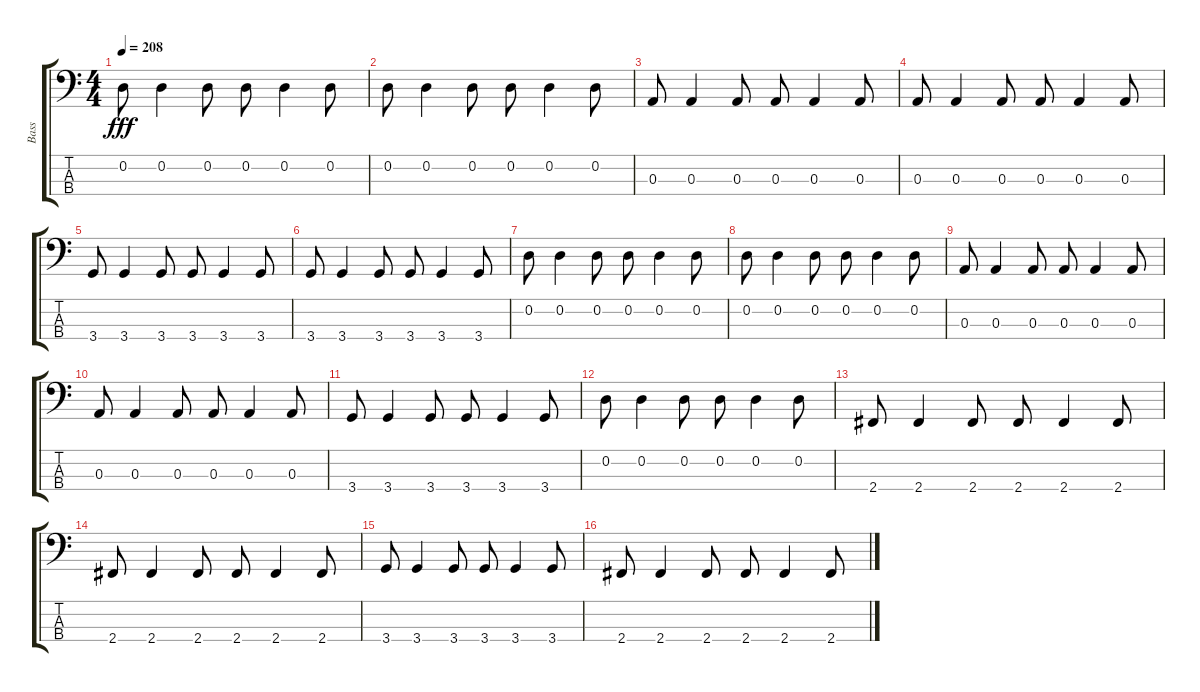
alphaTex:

\track ("Bass" "Bass") {instrument electricbassfinger}
\staff {score tabs}
\tuning (G2 D2 A1 E1) {hide}
\ts (4 4)
\tempo 208
\clef f4
\ks c
0.2.8{dy fff} 0.2.4 0.2.8 0.2.8 0.2.4 0.2.8 |
0.2.8 0.2.4 0.2.8 0.2.8 0.2.4 0.2.8 |
0.3.8 0.3.4 0.3.8 0.3.8 0.3.4 0.3.8 |
0.3.8 0.3.4 0.3.8 0.3.8 0.3.4 0.3.8 |
3.4.8 3.4.4 3.4.8 3.4.8 3.4.4 3.4.8 |
3.4.8 3.4.4 3.4.8 3.4.8 3.4.4 3.4.8 |
0.2.8 0.2.4 0.2.8 0.2.8 0.2.4 0.2.8 |
0.2.8 0.2.4 0.2.8 0.2.8 0.2.4 0.2.8 |
0.3.8 0.3.4 0.3.8 0.3.8 0.3.4 0.3.8 |
0.3.8 0.3.4 0.3.8 0.3.8 0.3.4 0.3.8 |
3.4.8 3.4.4 3.4.8 3.4.8 3.4.4 3.4.8 |
0.2.8 0.2.4 0.2.8 0.2.8 0.2.4 0.2.8 |
2.4.8 2.4.4 2.4.8 2.4.8 2.4.4 2.4.8 |
2.4.8 2.4.4 2.4.8 2.4.8 2.4.4 2.4.8 |
3.4.8 3.4.4 3.4.8 3.4.8 3.4.4 3.4.8 |
2.4.8 2.4.4 2.4.8 2.4.8 2.4.4 2.4.8
